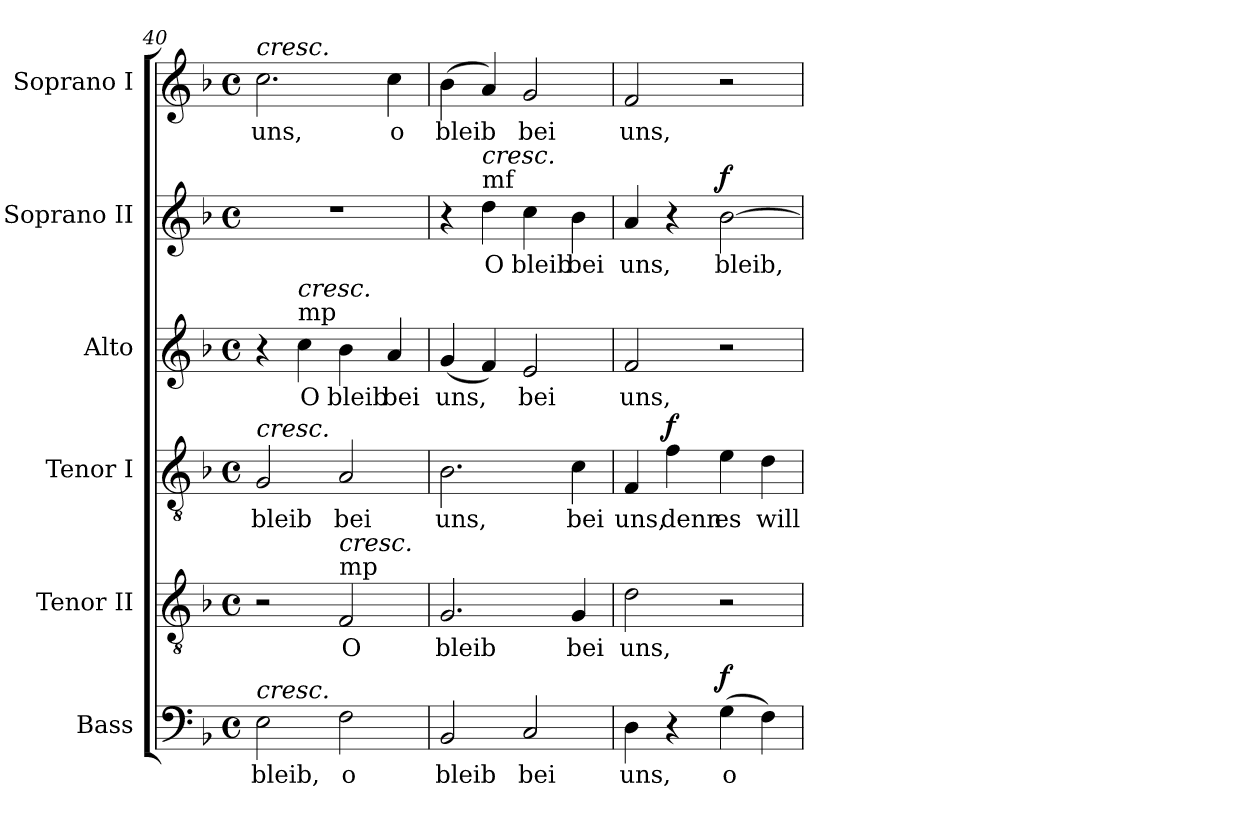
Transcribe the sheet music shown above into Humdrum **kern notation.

**kern	**text	**dynam	**kern	**text	**kern	**text	**dynam	**kern	**text	**kern	**text	**dynam	**kern	**text
*part6	*part6	*part6	*part5	*part5	*part4	*part4	*part4	*part3	*part3	*part2	*part2	*part2	*part1	*part1
*staff6	*staff6	*staff6	*staff5	*staff5	*staff4	*staff4	*staff4	*staff3	*staff3	*staff2	*staff2	*staff2	*staff1	*staff1
*I"Bass	*	*	*I"Tenor II	*	*I"Tenor I	*	*	*I"Alto	*	*I"Soprano II	*	*	*I"Soprano I	*
*I'B	*	*	*I'T. II	*	*I'T. I	*	*	*I'A	*	*I'S. II	*	*	*I'S. I	*
!!LO:PB:g=z
*clefF4	*	*	*clefGv2	*	*clefGv2	*	*	*clefG2	*	*clefG2	*	*	*clefG2	*
*	*	*	*ITrd7c12	*	*ITrd7c12	*	*	*	*	*	*	*	*	*
*k[b-]	*	*	*k[b-]	*	*k[b-]	*	*	*k[b-]	*	*k[b-]	*	*	*k[b-]	*
*F:	*	*	*F:	*	*F:	*	*	*F:	*	*F:	*	*	*F:	*
*M4/4	*	*	*M4/4	*	*M4/4	*	*	*M4/4	*	*M4/4	*	*	*M4/4	*
*met(c)	*	*	*met(c)	*	*met(c)	*	*	*met(c)	*	*met(c)	*	*	*met(c)	*
=40	=40	=40	=40	=40	=40	=40	=40	=40	=40	=40	=40	=40	=40	=40
!	!LO:LY:b:color=#000000	!	!	!	!	!	!	!	!	!	!	!	!	!
!	!	!	!	!	!	!LO:LY:b:color=#000000	!	!	!	!	!	!	!	!
!	!	!	!	!	!	!	!	!	!	!	!	!	!LO:TX:a:i:t=cresc.	!
!	!	!	!	!	!LO:TX:a:i:t=cresc.	!	!	!	!	!	!	!	!	!
!LO:TX:a:i:t=cresc.	!	!	!	!	!	!	!	!	!	!	!	!	!	!
!	!	!	!	!	!	!	!	!	!	!	!	!	!	!LO:LY:b:color=#000000
2Ei\	bleib,	.	2r	.	2GGi/	bleib	.	4r	.	1r	.	.	2.cci\	uns,
!	!	!	!	!	!	!	!	!LO:TX:a:t=mp	!	!	!	!	!	!
!	!	!	!	!	!	!	!	!LO:TX:i:t=cresc.	!	!	!	!	!	!
!	!	!	!	!	!	!	!	!	!LO:LY:b:color=#000000	!	!	!	!	!
.	.	.	.	.	.	.	.	4cci\	O	.	.	.	.	.
!	!LO:LY:b:color=#000000	!	!	!	!	!	!	!	!	!	!	!	!	!
!	!	!	!	!LO:LY:b:color=#000000	!	!	!	!	!	!	!	!	!	!
!	!	!	!	!	!	!LO:LY:b:color=#000000	!	!	!	!	!	!	!	!
!	!	!	!LO:TX:a:t=mp	!	!	!	!	!	!	!	!	!	!	!
!	!	!	!LO:TX:i:t=cresc.	!	!	!	!	!	!	!	!	!	!	!
!	!	!	!	!	!	!	!	!	!LO:LY:b:color=#000000	!	!	!	!	!
2Fi\	o	.	2FFi/	O	2AAi/	bei	.	4b-i\	bleib	.	.	.	.	.
!	!	!	!	!	!	!	!	!	!LO:LY:b:color=#000000	!	!	!	!	!
!	!	!	!	!	!	!	!	!	!	!	!	!	!	!LO:LY:b:color=#000000
.	.	.	.	.	.	.	.	4ai/	bei	.	.	.	4cci\	o
=41	=41	=41	=41	=41	=41	=41	=41	=41	=41	=41	=41	=41	=41	=41
!	!LO:LY:b:color=#000000	!	!	!	!	!	!	!	!	!	!	!	!	!
!	!	!	!	!LO:LY:b:color=#000000	!	!	!	!	!	!	!	!	!	!
!	!	!	!	!	!	!LO:LY:b:color=#000000	!	!	!	!	!	!	!	!
!	!	!	!	!	!	!	!	!	!LO:LY:b:color=#000000	!	!	!	!	!
!	!	!	!	!	!	!	!	!	!	!	!	!	!	!LO:LY:b:color=#000000
2BB-i/	bleib	.	2.GGi/	bleib	2.BB-i\	uns,	.	(4gi/	uns,	4r	.	.	(4b-i\	bleib
!	!	!	!	!	!	!	!	!	!	!LO:TX:a:t=mf	!	!	!	!
!	!	!	!	!	!	!	!	!	!	!LO:TX:i:t=cresc.	!	!	!	!
!	!	!	!	!	!	!	!	!	!	!	!LO:LY:b:color=#000000	!	!	!
.	.	.	.	.	.	.	.	4fi/)	.	4ddi\	O	.	4ai/)	.
!	!LO:LY:b:color=#000000	!	!	!	!	!	!	!	!	!	!	!	!	!
!	!	!	!	!	!	!	!	!	!LO:LY:b:color=#000000	!	!	!	!	!
!	!	!	!	!	!	!	!	!	!	!	!LO:LY:b:color=#000000	!	!	!
!	!	!	!	!	!	!	!	!	!	!	!	!	!	!LO:LY:b:color=#000000
2Ci/	bei	.	.	.	.	.	.	2ei/	bei	4cci\	bleib	.	2gi/	bei
!	!	!	!	!LO:LY:b:color=#000000	!	!	!	!	!	!	!	!	!	!
!	!	!	!	!	!	!LO:LY:b:color=#000000	!	!	!	!	!	!	!	!
!	!	!	!	!	!	!	!	!	!	!	!LO:LY:b:color=#000000	!	!	!
.	.	.	4GGi/	bei	4Ci\	bei	.	.	.	4b-i\	bei	.	.	.
=42	=42	=42	=42	=42	=42	=42	=42	=42	=42	=42	=42	=42	=42	=42
!	!LO:LY:b:color=#000000	!	!	!	!	!	!	!	!	!	!	!	!	!
!	!	!	!	!LO:LY:b:color=#000000	!	!	!	!	!	!	!	!	!	!
!	!	!	!	!	!	!LO:LY:b:color=#000000	!	!	!	!	!	!	!	!
!	!	!	!	!	!	!	!	!	!LO:LY:b:color=#000000	!	!	!	!	!
!	!	!	!	!	!	!	!	!	!	!	!LO:LY:b:color=#000000	!	!	!
!	!	!	!	!	!	!	!	!	!	!	!	!	!	!LO:LY:b:color=#000000
4Di\	uns,	.	2Di\	uns,	4FFi/	uns,	.	2fi/	uns,	4ai/	uns,	.	2fi/	uns,
!	!	!	!	!	!	!LO:LY:b:color=#000000	!	!	!	!	!	!	!	!
4r	.	.	.	.	4Fi\	denn	f	.	.	4r	.	.	.	.
!	!LO:LY:b:color=#000000	!	!	!	!	!	!	!	!	!	!	!	!	!
!	!	!	!	!	!	!LO:LY:b:color=#000000	!	!	!	!	!	!	!	!
!	!	!	!	!	!	!	!	!	!	!	!LO:LY:b:color=#000000	!	!	!
(4Gi\	o	f	2r	.	4Ei\	es	.	2r	.	[>2b-i\	bleib,	f	2r	.
!	!	!	!	!	!	!LO:LY:b:color=#000000	!	!	!	!	!	!	!	!
4Fi\)	.	.	.	.	4Di\	will	.	.	.	.	.	.	.	.
=	=	=	=	=	=	=	=	=	=	=	=	=	=	=
*-	*-	*-	*-	*-	*-	*-	*-	*-	*-	*-	*-	*-	*-	*-
